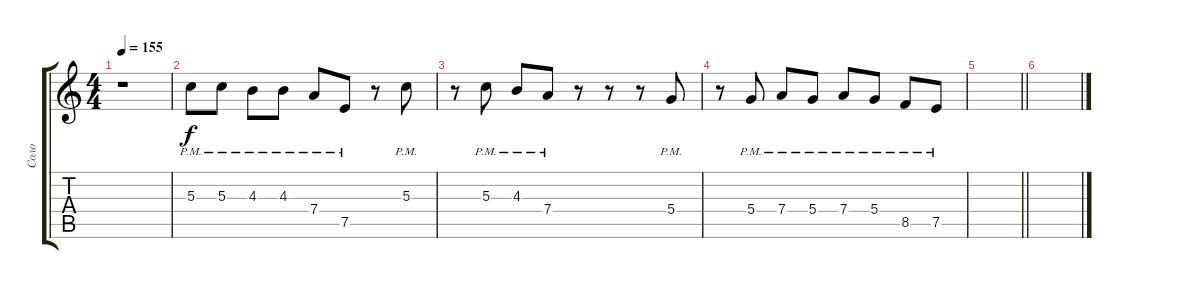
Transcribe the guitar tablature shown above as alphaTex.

\track ("Соло" "Соло") {instrument distortionguitar}
\staff {score tabs}
\tuning (E4 B3 G3 D3 A2 E2) {hide}
\ts (4 4)
\tempo 155
\clef g2
\ks c
r.1{dy f} |
5.3{pm}.8 5.3{pm}.8 4.3{pm}.8 4.3{pm}.8 7.4{pm}.8 7.5{pm}.8 r.8 5.3{pm}.8 |
r.8 5.3{pm}.8 4.3{pm}.8 7.4{pm}.8 r.8 r.8 r.8 5.4{pm}.8 |
r.8 5.4{pm}.8 7.4{pm}.8 5.4{pm}.8 7.4{pm}.8 5.4{pm}.8 8.5{pm}.8 7.5{pm}.8 |
\barLineRight lightlight
|
\section ("" " ")
